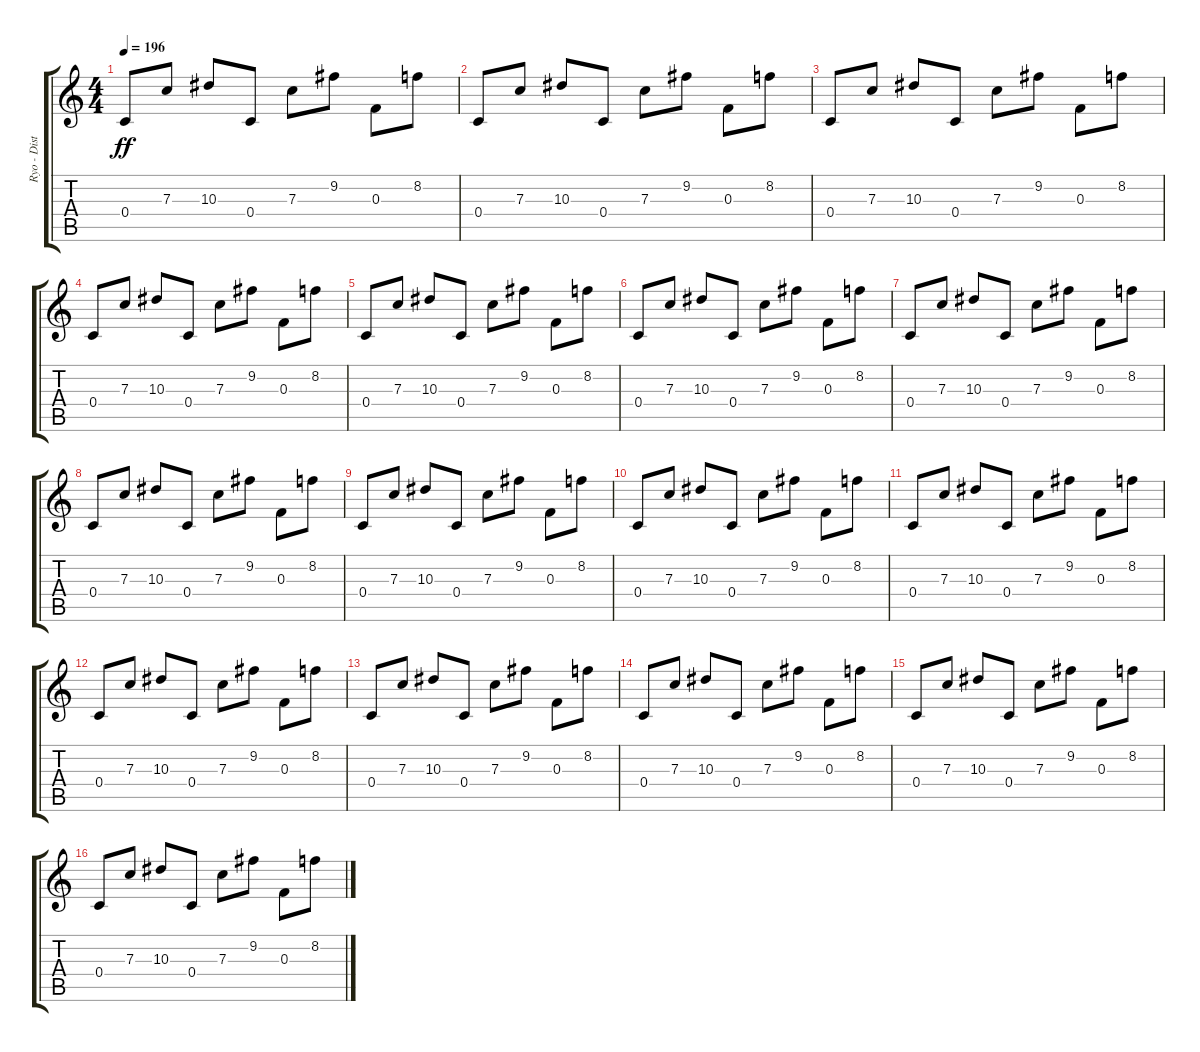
\track ("Ryo - Distortion Guitar" "Ryo - Dist") {instrument distortionguitar}
\staff {score tabs}
\tuning (D4 A3 F3 C3 G2 C2) {hide}
\ts (4 4)
\tempo 196
\clef g2
\ks c
0.4.8{dy ff} 7.3.8 10.3.8 0.4.8 7.3.8 9.2.8 0.3.8 8.2.8 |
0.4.8 7.3.8 10.3.8 0.4.8 7.3.8 9.2.8 0.3.8 8.2.8 |
0.4.8 7.3.8 10.3.8 0.4.8 7.3.8 9.2.8 0.3.8 8.2.8 |
0.4.8 7.3.8 10.3.8 0.4.8 7.3.8 9.2.8 0.3.8 8.2.8 |
0.4.8 7.3.8 10.3.8 0.4.8 7.3.8 9.2.8 0.3.8 8.2.8 |
0.4.8 7.3.8 10.3.8 0.4.8 7.3.8 9.2.8 0.3.8 8.2.8 |
0.4.8 7.3.8 10.3.8 0.4.8 7.3.8 9.2.8 0.3.8 8.2.8 |
0.4.8 7.3.8 10.3.8 0.4.8 7.3.8 9.2.8 0.3.8 8.2.8 |
0.4.8 7.3.8 10.3.8 0.4.8 7.3.8 9.2.8 0.3.8 8.2.8 |
0.4.8 7.3.8 10.3.8 0.4.8 7.3.8 9.2.8 0.3.8 8.2.8 |
0.4.8 7.3.8 10.3.8 0.4.8 7.3.8 9.2.8 0.3.8 8.2.8 |
0.4.8 7.3.8 10.3.8 0.4.8 7.3.8 9.2.8 0.3.8 8.2.8 |
0.4.8 7.3.8 10.3.8 0.4.8 7.3.8 9.2.8 0.3.8 8.2.8 |
0.4.8 7.3.8 10.3.8 0.4.8 7.3.8 9.2.8 0.3.8 8.2.8 |
0.4.8 7.3.8 10.3.8 0.4.8 7.3.8 9.2.8 0.3.8 8.2.8 |
0.4.8 7.3.8 10.3.8 0.4.8 7.3.8 9.2.8 0.3.8 8.2.8
